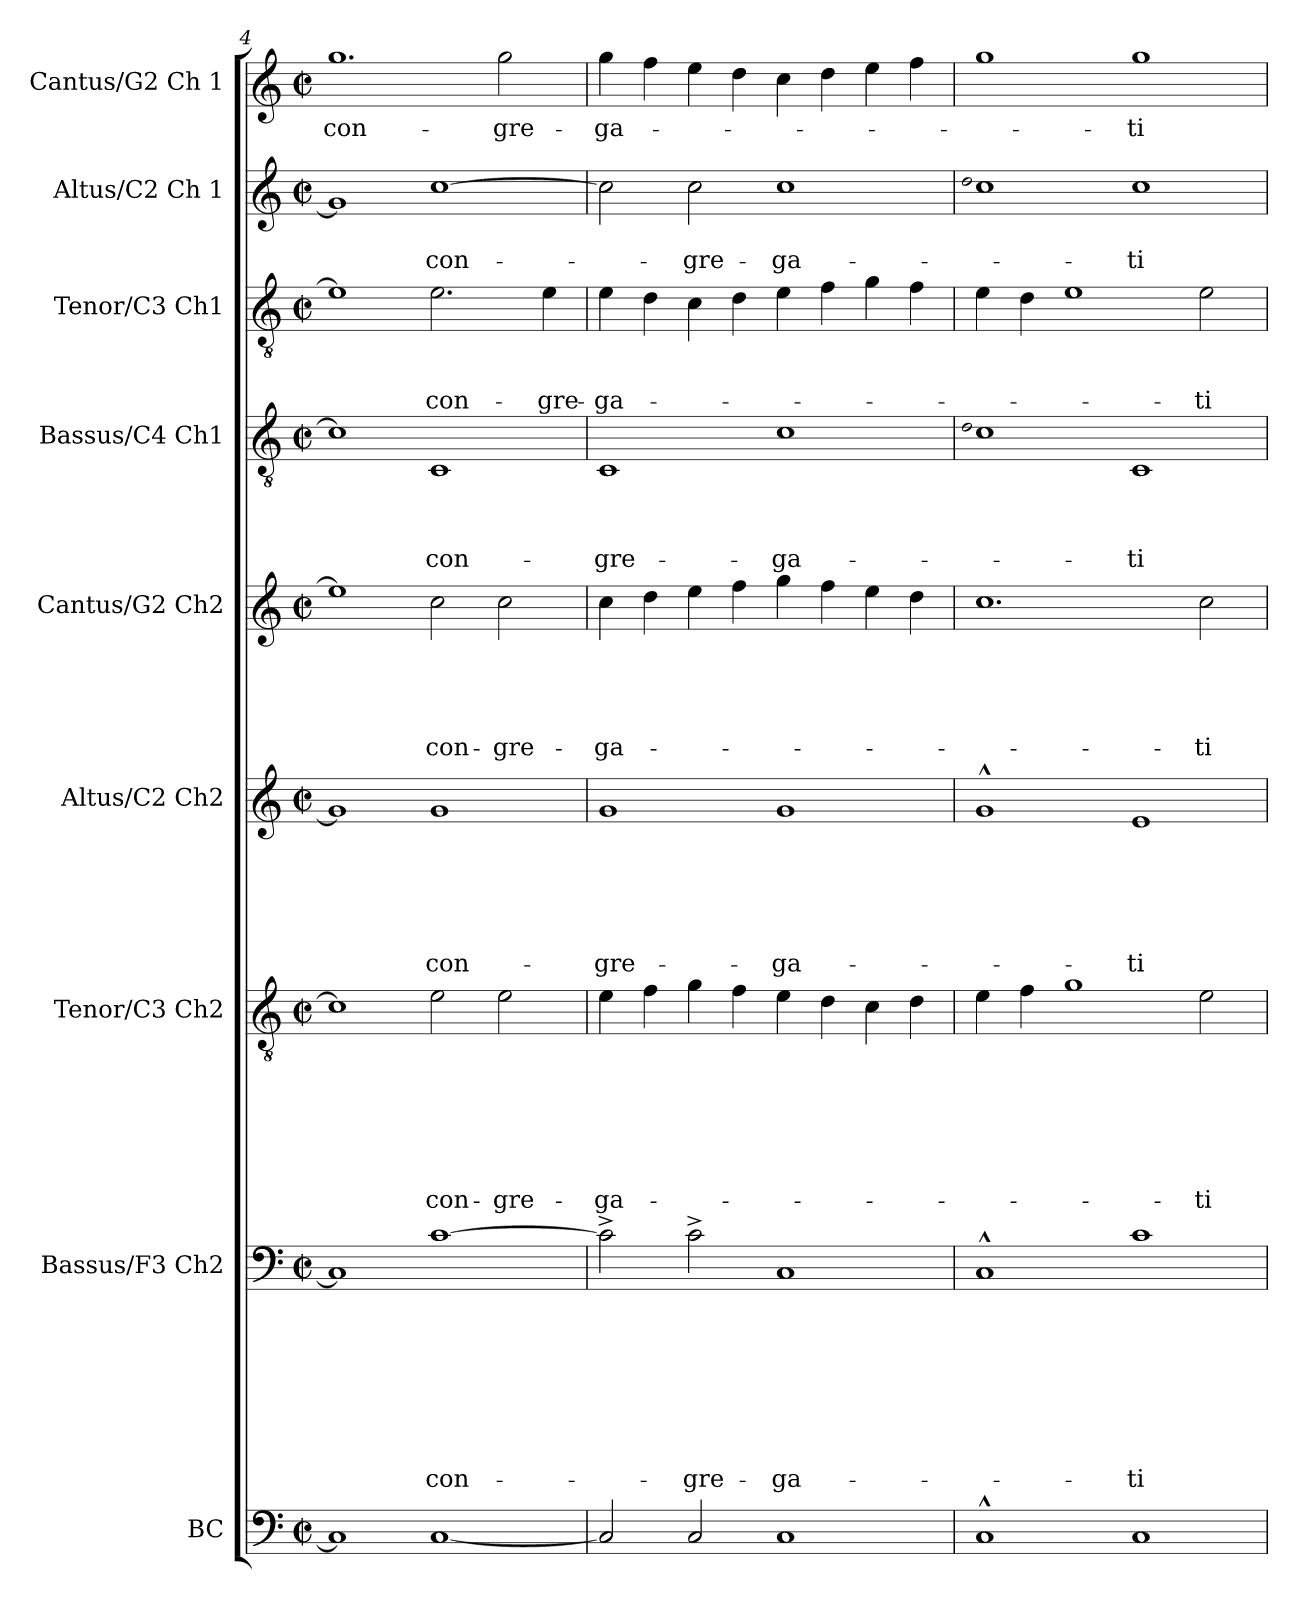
**kern	**kern	**text	**text	**text	**text	**text	**text	**text	**text	**kern	**text	**text	**text	**text	**text	**text	**text	**kern	**text	**text	**text	**text	**text	**text	**kern	**text	**text	**text	**text	**text	**kern	**text	**text	**text	**text	**kern	**text	**text	**text	**kern	**text	**text	**kern	**text
*part9	*part8	*part8	*part8	*part8	*part8	*part8	*part8	*part8	*part8	*part7	*part7	*part7	*part7	*part7	*part7	*part7	*part7	*part6	*part6	*part6	*part6	*part6	*part6	*part6	*part5	*part5	*part5	*part5	*part5	*part5	*part4	*part4	*part4	*part4	*part4	*part3	*part3	*part3	*part3	*part2	*part2	*part2	*part1	*part1
*staff9	*staff8	*staff8	*staff8	*staff8	*staff8	*staff8	*staff8	*staff8	*staff8	*staff7	*staff7	*staff7	*staff7	*staff7	*staff7	*staff7	*staff7	*staff6	*staff6	*staff6	*staff6	*staff6	*staff6	*staff6	*staff5	*staff5	*staff5	*staff5	*staff5	*staff5	*staff4	*staff4	*staff4	*staff4	*staff4	*staff3	*staff3	*staff3	*staff3	*staff2	*staff2	*staff2	*staff1	*staff1
*I"BC	*I"Bassus/F3 Ch2	*	*	*	*	*	*	*	*	*I"Tenor/C3 Ch2	*	*	*	*	*	*	*	*I"Altus/C2 Ch2	*	*	*	*	*	*	*I"Cantus/G2 Ch2	*	*	*	*	*	*I"Bassus/C4 Ch1	*	*	*	*	*I"Tenor/C3 Ch1	*	*	*	*I"Altus/C2 Ch 1	*	*	*I"Cantus/G2 Ch 1	*
*	*I'Ch	*	*	*	*	*	*	*	*	*I'Ch	*	*	*	*	*	*	*	*I'Ch	*	*	*	*	*	*	*I'Ch	*	*	*	*	*	*I'Ch	*	*	*	*	*I'Ch	*	*	*	*I'Ch	*	*	*I'Ch	*
*clefF4	*clefF4	*	*	*	*	*	*	*	*	*clefGv2	*	*	*	*	*	*	*	*clefG2	*	*	*	*	*	*	*clefG2	*	*	*	*	*	*clefGv2	*	*	*	*	*clefGv2	*	*	*	*clefG2	*	*	*clefG2	*
*k[]	*k[]	*	*	*	*	*	*	*	*	*k[]	*	*	*	*	*	*	*	*k[]	*	*	*	*	*	*	*k[]	*	*	*	*	*	*k[]	*	*	*	*	*k[]	*	*	*	*k[]	*	*	*k[]	*
*C:	*C:	*	*	*	*	*	*	*	*	*C:	*	*	*	*	*	*	*	*C:	*	*	*	*	*	*	*C:	*	*	*	*	*	*C:	*	*	*	*	*C:	*	*	*	*C:	*	*	*C:	*
*M2/2	*M2/2	*	*	*	*	*	*	*	*	*M2/2	*	*	*	*	*	*	*	*M2/2	*	*	*	*	*	*	*M2/2	*	*	*	*	*	*M2/2	*	*	*	*	*M2/2	*	*	*	*M2/2	*	*	*M2/2	*
*met(c|)	*met(c|)	*	*	*	*	*	*	*	*	*met(c|)	*	*	*	*	*	*	*	*met(c|)	*	*	*	*	*	*	*met(c|)	*	*	*	*	*	*met(c|)	*	*	*	*	*met(c|)	*	*	*	*met(c|)	*	*	*met(c|)	*
=4	=4	=4	=4	=4	=4	=4	=4	=4	=4	=4	=4	=4	=4	=4	=4	=4	=4	=4	=4	=4	=4	=4	=4	=4	=4	=4	=4	=4	=4	=4	=4	=4	=4	=4	=4	=4	=4	=4	=4	=4	=4	=4	=4	=4
!	!	!	!	!	!	!	!	!	!	!	!	!	!	!	!	!	!	!	!	!	!	!	!	!	!	!	!	!	!	!	!	!	!	!	!	!	!	!	!	!	!	!	!	!LO:LY:b
1C]	1C]	.	.	.	.	.	.	.	.	1c]	.	.	.	.	.	.	.	1g]	.	.	.	.	.	.	1ee]	.	.	.	.	.	1c]	.	.	.	.	1e]	.	.	.	1g]	.	.	1.gg	con-
!	!	!	!	!	!	!	!	!	!LO:LY:b	!	!	!	!	!	!	!	!LO:LY:b	!	!	!	!	!	!	!LO:LY:b	!	!	!	!	!	!LO:LY:b	!	!	!	!	!LO:LY:b	!	!	!	!LO:LY:b	!	!	!LO:LY:b	!	!
[<1C	[>1c	.	.	.	.	.	.	.	con-	2e\	.	.	.	.	.	.	con-	1g	.	.	.	.	.	con-	2cc\	.	.	.	.	con-	1C	.	.	.	con-	2.e\	.	.	con-	[>1cc	.	con-	.	.
!	!	!	!	!	!	!	!	!	!	!	!	!	!	!	!	!	!LO:LY:b	!	!	!	!	!	!	!	!	!	!	!	!	!LO:LY:b	!	!	!	!	!	!	!	!	!	!	!	!	!	!LO:LY:b
.	.	.	.	.	.	.	.	.	.	2e\	.	.	.	.	.	.	-gre-	.	.	.	.	.	.	.	2cc\	.	.	.	.	-gre-	.	.	.	.	.	.	.	.	.	.	.	.	2gg\	-gre-
!	!	!	!	!	!	!	!	!	!	!	!	!	!	!	!	!	!	!	!	!	!	!	!	!	!	!	!	!	!	!	!	!	!	!	!	!	!	!	!LO:LY:b	!	!	!	!	!
.	.	.	.	.	.	.	.	.	.	.	.	.	.	.	.	.	.	.	.	.	.	.	.	.	.	.	.	.	.	.	.	.	.	.	.	4e\	.	.	-gre-	.	.	.	.	.
=5	=5	=5	=5	=5	=5	=5	=5	=5	=5	=5	=5	=5	=5	=5	=5	=5	=5	=5	=5	=5	=5	=5	=5	=5	=5	=5	=5	=5	=5	=5	=5	=5	=5	=5	=5	=5	=5	=5	=5	=5	=5	=5	=5	=5
!	!	!	!	!	!	!	!	!	!	!	!	!	!	!	!	!	!LO:LY:b	!	!	!	!	!	!	!LO:LY:b	!	!	!	!	!	!LO:LY:b	!	!	!	!	!LO:LY:b	!	!	!	!LO:LY:b	!	!	!	!	!LO:LY:b
2C/]	2c^>\]	.	.	.	.	.	.	.	.	4e\	.	.	.	.	.	.	-ga-	1g	.	.	.	.	.	-gre-	4cc\	.	.	.	.	-ga-	1C	.	.	.	-gre-	4e\	.	.	-ga-	2cc\]	.	.	4gg\	-ga-
.	.	.	.	.	.	.	.	.	.	4f\	.	.	.	.	.	.	.	.	.	.	.	.	.	.	4dd\	.	.	.	.	.	.	.	.	.	.	4d\	.	.	.	.	.	.	4ff\	.
!	!	!	!	!	!	!	!	!	!LO:LY:b	!	!	!	!	!	!	!	!	!	!	!	!	!	!	!	!	!	!	!	!	!	!	!	!	!	!	!	!	!	!	!	!	!LO:LY:b	!	!
2C/	2c^>\	.	.	.	.	.	.	.	-gre-	4g\	.	.	.	.	.	.	.	.	.	.	.	.	.	.	4ee\	.	.	.	.	.	.	.	.	.	.	4c\	.	.	.	2cc\	.	-gre-	4ee\	.
.	.	.	.	.	.	.	.	.	.	4f\	.	.	.	.	.	.	.	.	.	.	.	.	.	.	4ff\	.	.	.	.	.	.	.	.	.	.	4d\	.	.	.	.	.	.	4dd\	.
!	!	!	!	!	!	!	!	!	!LO:LY:b	!	!	!	!	!	!	!	!	!	!	!	!	!	!	!LO:LY:b	!	!	!	!	!	!	!	!	!	!	!LO:LY:b	!	!	!	!	!	!	!LO:LY:b	!	!
1C	1C	.	.	.	.	.	.	.	-ga-	4e\	.	.	.	.	.	.	.	1g	.	.	.	.	.	-ga-	4gg\	.	.	.	.	.	1c	.	.	.	-ga-	4e\	.	.	.	1cc	.	-ga-	4cc\	.
.	.	.	.	.	.	.	.	.	.	4d\	.	.	.	.	.	.	.	.	.	.	.	.	.	.	4ff\	.	.	.	.	.	.	.	.	.	.	4f\	.	.	.	.	.	.	4dd\	.
.	.	.	.	.	.	.	.	.	.	4c\	.	.	.	.	.	.	.	.	.	.	.	.	.	.	4ee\	.	.	.	.	.	.	.	.	.	.	4g\	.	.	.	.	.	.	4ee\	.
.	.	.	.	.	.	.	.	.	.	4d\	.	.	.	.	.	.	.	.	.	.	.	.	.	.	4dd\	.	.	.	.	.	.	.	.	.	.	4f\	.	.	.	.	.	.	4ff\	.
!!LO:LB:g=z
=6	=6	=6	=6	=6	=6	=6	=6	=6	=6	=6	=6	=6	=6	=6	=6	=6	=6	=6	=6	=6	=6	=6	=6	=6	=6	=6	=6	=6	=6	=6	=6	=6	=6	=6	=6	=6	=6	=6	=6	=6	=6	=6	=6	=6
!	!	!	!	!	!	!	!	!	!	!	!	!	!	!	!	!	!	!	!	!	!	!	!	!	!	!	!	!	!	!	!LO:N:head=open	!	!	!	!	!	!	!	!	!LO:N:head=open	!	!	!	!
.	.	.	.	.	.	.	.	.	.	.	.	.	.	.	.	.	.	.	.	.	.	.	.	.	.	.	.	.	.	.	1qd	.	.	.	.	.	.	.	.	1qdd	.	.	.	.
1C^^<	1C^^<	.	.	.	.	.	.	.	.	4e\	.	.	.	.	.	.	.	1g^^<	.	.	.	.	.	.	1.cc	.	.	.	.	.	1c	.	.	.	.	4e\	.	.	.	1cc	.	.	1gg	.
.	.	.	.	.	.	.	.	.	.	4f\	.	.	.	.	.	.	.	.	.	.	.	.	.	.	.	.	.	.	.	.	.	.	.	.	.	4d\	.	.	.	.	.	.	.	.
.	.	.	.	.	.	.	.	.	.	1g	.	.	.	.	.	.	.	.	.	.	.	.	.	.	.	.	.	.	.	.	.	.	.	.	.	1e	.	.	.	.	.	.	.	.
!	!	!	!	!	!	!	!	!	!LO:LY:b	!	!	!	!	!	!	!	!	!	!	!	!	!	!	!LO:LY:b	!	!	!	!	!	!	!	!	!	!	!LO:LY:b	!	!	!	!	!	!	!LO:LY:b	!	!LO:LY:b
1C	1c	.	.	.	.	.	.	.	-ti	.	.	.	.	.	.	.	.	1e	.	.	.	.	.	-ti	.	.	.	.	.	.	1C	.	.	.	-ti	.	.	.	.	1cc	.	-ti	1gg	-ti
!	!	!	!	!	!	!	!	!	!	!	!	!	!	!	!	!	!LO:LY:b	!	!	!	!	!	!	!	!	!	!	!	!	!LO:LY:b	!	!	!	!	!	!	!	!	!LO:LY:b	!	!	!	!	!
.	.	.	.	.	.	.	.	.	.	2e\	.	.	.	.	.	.	-ti	.	.	.	.	.	.	.	2cc\	.	.	.	.	-ti	.	.	.	.	.	2e\	.	.	-ti	.	.	.	.	.
=	=	=	=	=	=	=	=	=	=	=	=	=	=	=	=	=	=	=	=	=	=	=	=	=	=	=	=	=	=	=	=	=	=	=	=	=	=	=	=	=	=	=	=	=
*-	*-	*-	*-	*-	*-	*-	*-	*-	*-	*-	*-	*-	*-	*-	*-	*-	*-	*-	*-	*-	*-	*-	*-	*-	*-	*-	*-	*-	*-	*-	*-	*-	*-	*-	*-	*-	*-	*-	*-	*-	*-	*-	*-	*-
